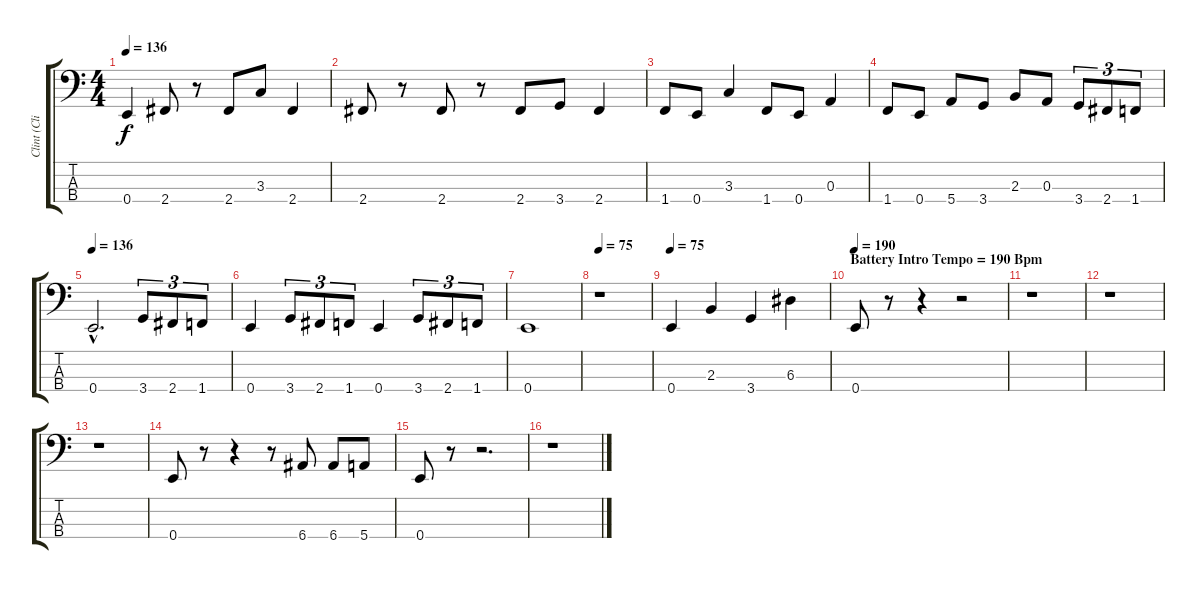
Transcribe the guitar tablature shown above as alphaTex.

\track ("Clint (Cliffs Bass)" "Clint (Cli") {instrument electricbassfinger}
\staff {score tabs}
\tuning (G2 D2 A1 E1) {hide}
\ts (4 4)
\tempo 136
\clef f4
\ks c
0.4.4{dy f} 2.4.8 r.8 2.4.8 3.3.8 2.4.4 |
2.4.8 r.8 2.4.8 r.8 2.4.8 3.4.8 2.4.4 |
1.4.8 0.4.8 3.3.4 1.4.8 0.4.8 0.3.4 |
1.4.8 0.4.8 5.4.8 3.4.8 2.3.8 0.3.8 3.4.8{tu (3 2)} 2.4.8{tu (3 2)} 1.4.8{tu (3 2)} |
\tempo 136
0.4{hac}.2{d} 3.4.8{tu (3 2)} 2.4.8{tu (3 2)} 1.4.8{tu (3 2)} |
0.4.4 3.4.8{tu (3 2)} 2.4.8{tu (3 2)} 1.4.8{tu (3 2)} 0.4.4 3.4.8{tu (3 2)} 2.4.8{tu (3 2)} 1.4.8{tu (3 2)} |
0.4.1 |
\tempo 75
r.1 |
\tempo 75
0.4.4 2.3.4 3.4.4 6.3.4 |
\section ("" "Battery Intro Tempo = 190 Bpm")
\tempo 190
0.4.8 r.8 r.4 r.2 |
r.1 |
r.1 |
r.1 |
0.4.8 r.8 r.4 r.8 6.4.8 6.4.8 5.4.8 |
0.4.8 r.8 r.2{d} |
r.1
